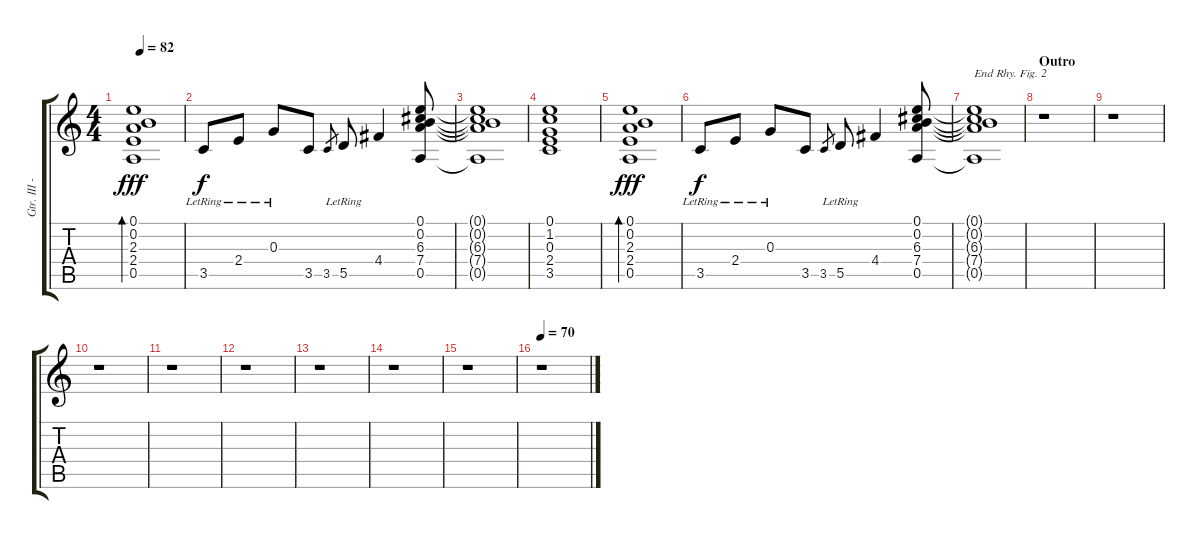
\track ("Gtr. III - Clean" "Gtr. III -") {instrument electricguitarclean}
\staff {score tabs}
\tuning (E4 B3 G3 D3 A2 E2) {hide}
\ts (4 4)
\tempo 82
\clef g2
\ks c
(0.1 0.2 2.3 2.4 0.5).1{bd 120 dy fff} |
3.5{lr}.8{dy f} 2.4{lr}.8 0.3{lr}.8 3.5.8 3.5.8{gr} 5.5{lr}.8 4.4.4 (0.1 0.2 6.3 7.4 0.5).8 |
(0.1{t} 0.2{t} 6.3{t} 7.4{t} 0.5{t}).1 |
(0.1 1.2 0.3 2.4 3.5).1 |
(0.1 0.2 2.3 2.4 0.5).1{bd 120 dy fff} |
3.5{lr}.8{dy f} 2.4{lr}.8 0.3{lr}.8 3.5.8 3.5.8{gr} 5.5{lr}.8 4.4.4 (0.1 0.2 6.3 7.4 0.5).8 |
(0.1{t} 0.2{t} 6.3{t} 7.4{t} 0.5{t}).1{txt "End Rhy. Fig. 2"} |
\section ("" "Outro")
r.1 |
r.1 |
r.1 |
r.1 |
r.1 |
r.1 |
r.1 |
r.1 |
\tempo 70
r.1
